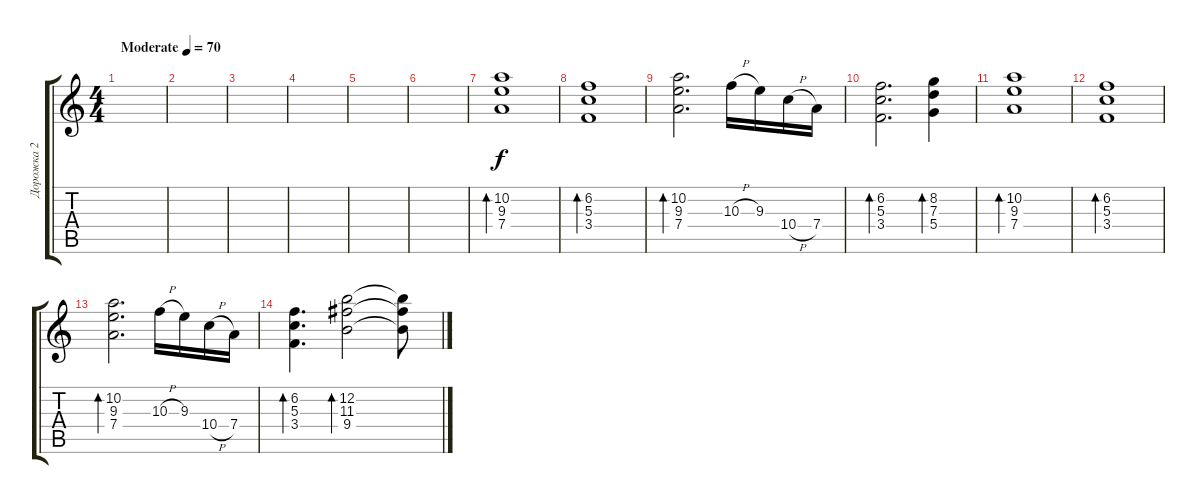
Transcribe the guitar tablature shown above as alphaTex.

\track ("Дорожка 2" "Дорожка 2") {instrument distortionguitar}
\staff {score tabs}
\tuning (E4 B3 G3 D3 A2 E2) {hide}
\ts (4 4)
\tempo (70 "Moderate")
\clef g2
\ks c
|
|
|
|
|
|
(10.2 9.3 7.4).1{bd 120} |
(6.2 5.3 3.4).1{bd 120} |
(10.2 9.3 7.4).2{d bd 120} 10.3{h}.16 9.3.16 10.4{h}.16 7.4.16 |
(6.2 5.3 3.4).2{d bd 120} (8.2 7.3 5.4).4{bd 120} |
(10.2 9.3 7.4).1{bd 120} |
(6.2 5.3 3.4).1{bd 120} |
(10.2 9.3 7.4).2{d bd 120} 10.3{h}.16 9.3.16 10.4{h}.16 7.4.16 |
(6.2 5.3 3.4).4{d bd 120} (12.2 11.3 9.4).2{bd 120} (12.2{t} 11.3{t} 9.4{t}).8{dy f}
